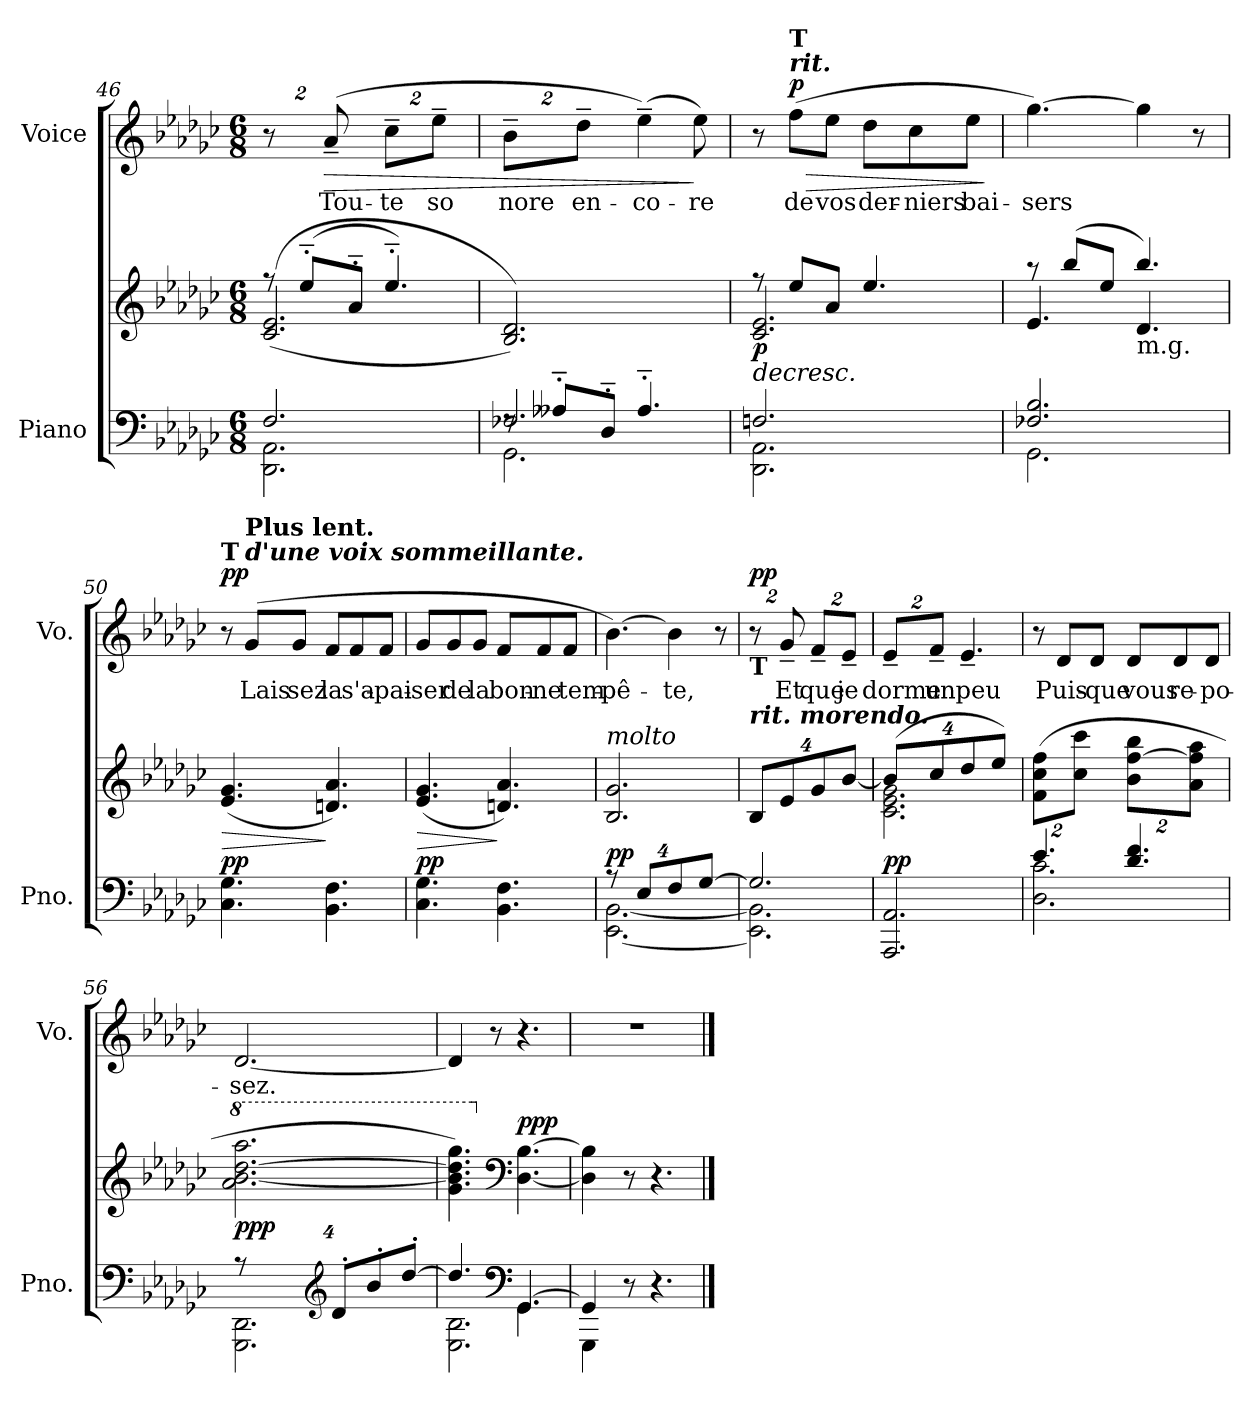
**kern	**kern	**dynam	**kern	**text	**dynam
*part2	*part2	*part2	*part1	*part1	*part1
*staff3	*staff2	*staff2/3	*staff1	*staff1	*staff1
*I"Piano	*	*	*I"Voice	*	*
*I'Pno.	*	*	*I'Vo.	*	*
*clefF4	*clefG2	*	*clefG2	*	*
*k[b-e-a-d-g-c-]	*k[b-e-a-d-g-c-]	*	*k[b-e-a-d-g-c-]	*	*
*M6/8	*M6/8	*	*M6/8	*	*
=46	=46	=46	=46	=46	=46
*^	*^	*	*	*	*
*	*	*	*	*	*Xbrackettup	*	*
!	!	!	!	!LO:DY:a	!	!	!
!	!	!	!	!LO:DY:n=1:b	!	!	!
2.F/	2.DD-\ 2.AA-\	8r	(>(>2.c-/ 2.e-/	p sf	16%3r	.	.
.	.	(>8ee-~'/L	.	.	.	.	.
!	!	!	!	!	!	!LO:LY:b	!LO:HP:b
.	.	.	.	.	(>16%3a-~/	Tou-	>
.	.	8a-~'/J	.	.	.	.	.
!	!	!	!	!	!	!LO:LY:b	!
.	.	4.ee-~'/)	.	.	16%3cc-~\L	-te	.
!	!	!	!	!	!	!LO:LY:b	!
.	.	.	.	.	16%3ee-~\J	so	.
*	*	*v	*v	*	*	*	*
=47	=47	=47	=47	=47	=47	=47
*	*^	*	*	*	*	*
!	!	!	!	!	!	!LO:LY:b	!
8rF	2.F-X/	2.GG-\	2.B-/ 2.d-/))	.	16%3b-~\L	nore	.
8A--X'~/L	.	.	.	.	.	.	.
!	!	!	!	!	!	!LO:LY:b	!
.	.	.	.	.	16%3dd-~\J	en-	.
8D-'~/J	.	.	.	.	.	.	.
!	!	!	!	!	!	!LO:LY:b	!
4.A--'~/	.	.	.	.	(>4ee-~\)	-co-	.
!	!	!	!	!	!	!LO:LY:b	!
.	.	.	.	.	8ee-\)	-re	]
*	*v	*v	*	*	*	*	*
!!LO:LB:g=z
=48	=48	=48	=48	=48	=48	=48
!	!	!LO:TX:a:Bi:t=rit.	!	!	!	!
!	!	!	!LO:HP:b	!	!	!
*	*	*^	*	*	*	*
!	!	!	!	!LO:DY:n=1:b	!	!	!
2.Fn/	2.DD-\ 2.AA-\	8r	2.c-/ 2.e-/	> p	8r	.	.
!	!	!	!	!	!LO:TX:a:Bi:t=rit.	!	!
!	!	!	!	!	!LO:TX:a:B:t=T	!	!
!	!	!	!	!	!	!LO:LY:b	!LO:HP:b
!	!	!	!	!	!	!	!LO:DY:n=1:a
.	.	8ee-/L	.	.	(>8ff\L	de	> p
!	!	!	!	!	!	!LO:LY:b	!
.	.	8a-/J	.	.	8ee-\J	vos	.
!	!	!	!	!	!	!LO:LY:b	!
.	.	4.ee-/	.	.	8dd-\L	der-	.
!	!	!	!	!	!	!LO:LY:b	!
.	.	.	.	.	8cc-\	-niers	.
!	!	!	!	!	!	!LO:LY:b	!
.	.	.	.	.	8ee-\J	bai-	.
*v	*v	*	*	*	*	*	*
*	*v	*v	*	*	*	*
.	.	.	.	.	]
=49	=49	=49	=49	=49	=49
*^	*^	*	*	*	*
!	!	!	!	!	!	!LO:LY:b	!
2.F-X/ 2.B-/	2.GG-\	8r	4.e-/	.	[4.gg-\)	-sers	.
.	.	(>8bb-/L	.	.	.	.	.
.	.	8ee-/J	.	.	.	.	.
!	!	!LO:TX:b:t=m.g.	!	!	!	!	!
.	.	4.bb-/)	4.d-/	.	4gg-\]	.	.
.	.	.	.	.	8r	.	.
*v	*v	*	*	*	*	*	*
*	*v	*v	*	*	*	*
=50	=50	=50	=50	=50	=50
!	!	!	!LO:TX:a:B:t=T	!	!
!	!	!LO:HP:b	!	!	!
!	!	!LO:DY:n=1:a=2	!	!	!LO:DY:a
4.C-\ 4.G-\	(>4.e-/ 4.g-/	> pp	8r	.	pp
!	!	!	!LO:TX:a:Bi:t=d'une voix sommeillante.	!	!
!	!	!	!LO:TX:a:B:t=Plus lent.	!	!
!	!	!	!	!LO:LY:b	!
.	.	.	(>8g-/L	Lais-	.
!	!	!	!	!LO:LY:b	!
.	.	.	8g-/J	-sez	.
!	!	!	!	!LO:LY:b	!
4.BB-\ 4.F\	4.dn/ 4.a-/)	]	8f/L	la	.
!	!	!	!	!LO:LY:b	!
.	.	.	8f/	s'a-	.
!	!	!	!	!LO:LY:b	!
.	.	.	8f/J	-pai-	.
=51	=51	=51	=51	=51	=51
!	!	!LO:HP:b	!	!LO:LY:b	!
!	!	!LO:DY:n=1:a=2	!	!	!
4.C-\ 4.G-\	(>4.e-/ 4.g-/	> pp	8g-/L	-ser	.
!	!	!	!	!LO:LY:b	!
.	.	.	8g-/	de	.
!	!	!	!	!LO:LY:b	!
.	.	.	8g-/J	la	.
!	!	!	!	!LO:LY:b	!
4.BB-\ 4.F\	4.dn/ 4.a-/)	]	8f/L	bon-	.
!	!	!	!	!LO:LY:b	!
.	.	.	8f/	-ne	.
!	!	!	!	!LO:LY:b	!
.	.	.	8f/J	tem-	.
=52	=52	=52	=52	=52	=52
*Xbrackettup	*	*	*	*	*
*^	*	*	*	*	*
!	!	!LO:TX:a:i:t=molto	!	!	!	!
!	!	!	!LO:DY:a=2	!	!LO:LY:b	!
16%3r	[2.EE-\ [2.BB-\	2.B-/ 2.g-/	pp	[4.b-\)	-pê-	.
(>16%3E-/L	.	.	.	.	.	.
!	!	!	!	!	!LO:LY:b	!
16%3F/	.	.	.	4b-\]	-te,	.
[16%3G-/J	.	.	.	.	.	.
.	.	.	.	8r	.	.
!!LO:PB:g=z
=53	=53	=53	=53	=53	=53	=53
*	*	*Xbrackettup	*	*	*	*
!	!	!	!	!LO:TX:b:B:t=T	!	!
!	!	!LO:TX:a:Bi:t=rit.     morendo.	!	!	!	!
!	!	!	!	!	!	!LO:DY:a
2.G-/]	2.EE-\] 2.BB-\]	16%3B-/L	.	16%3r	.	pp
!	!	!	!	!	!LO:LY:b	!
.	.	16%3e-/	.	16%3g-~/	Et	.
!	!	!	!	!	!LO:LY:b	!
.	.	16%3g-/	.	16%3f~/L	que	.
!	!	!	!	!	!LO:LY:b	!
.	.	[16%3b-/J)	.	16%3e-~/J	je	.
*v	*v	*	*	*	*	*
.	.	]	.	.	.
=54	=54	=54	=54	=54	=54
*	*^	*	*	*	*
!	!	!	!LO:DY:a=2	!	!LO:LY:b	!
2.AAA-/ 2.AA-/	(>16%3b-/L]	2.c-\ 2.e-\ 2.g-\	pp	16%3e-~/L	dorme	.
!	!	!	!	!	!LO:LY:b	!
.	16%3cc-/	.	.	16%3f~/J	un	.
!	!	!	!	!	!LO:LY:b	!
.	16%3dd-/	.	.	4.e-~/	peu	.
.	16%3ee-/J)	.	.	.	.	.
*	*v	*v	*	*	*	*
=55	=55	=55	=55	=55	=55
*^	*	*	*	*	*
4.e-/	2.D-\ 2.c-\	(>16%3f\ 16%3cc-\ 16%3ff\L	.	8r	.	.
!	!	!	!	!	!LO:LY:b	!
.	.	.	.	8d-/L	Puis-	.
.	.	16%3cc-\ 16%3ccc-\J	.	.	.	.
!	!	!	!	!	!LO:LY:b	!
.	.	.	.	8d-/J	-que	.
!	!	!	!	!	!LO:LY:b	!
4.d-/ 4.f/	.	16%3b-\ [16%3ff\ 16%3bb-\L	.	8d-/L	vous	.
!	!	!	!	!	!LO:LY:b	!
.	.	.	.	8d-/	re-	.
.	.	16%3a-\ 16%3ff\] 16%3aa-\J	.	.	.	.
!	!	!	!	!	!LO:LY:b	!
.	.	.	.	8d-/J	-po-	.
=56	=56	=56	=56	=56	=56	=56
*	*	*8va	*	*	*	*
!	!	!	!LO:DY:b	!	!LO:LY:b	!
16%3r	2.GGG-\ 2.DD-\	2.aa-\ [2.bb-\ [2.ddd-\ 2.aaa-\	ppp	[2.d-/	-sez.	.
*clefG2	*	*	*	*	*	*
16%3d-'/L	.	.	.	.	.	.
16%3b-'/	.	.	.	.	.	.
[16%3dd-'/J	.	.	.	.	.	.
=57	=57	=57	=57	=57	=57	=57
!	!LO:N:n=1:head=open	!	!	!	!	!
!	!LO:N:n=2:head=open	!	!	!	!	!
4.dd-/]	4.E-\ 4.B-\	4.gg-\ 4.bb-\] 4.ddd-\] 4.ggg-\)	.	4d-/]	.	.
.	.	.	.	8r	.	.
*clefF4	*	*clefF4	*	*	*	*
*	*	*X8va	*	*	*	*
!	!	!	!LO:DY:a	!	!	!
[4.GG-/	4.GG-\	[4.D-\ [4.B-\	ppp	4.r	.	.
=58	=58	=58	=58	=58	=58	=58
4GG-/]	4GGG-\	4D-\] 4B-\]	.	2.r	.	.
8r	2ryy	8r	.	.	.	.
4.r	.	4.r	.	.	.	.
*v	*v	*	*	*	*	*
==	==	==	==	==	==
*-	*-	*-	*-	*-	*-
